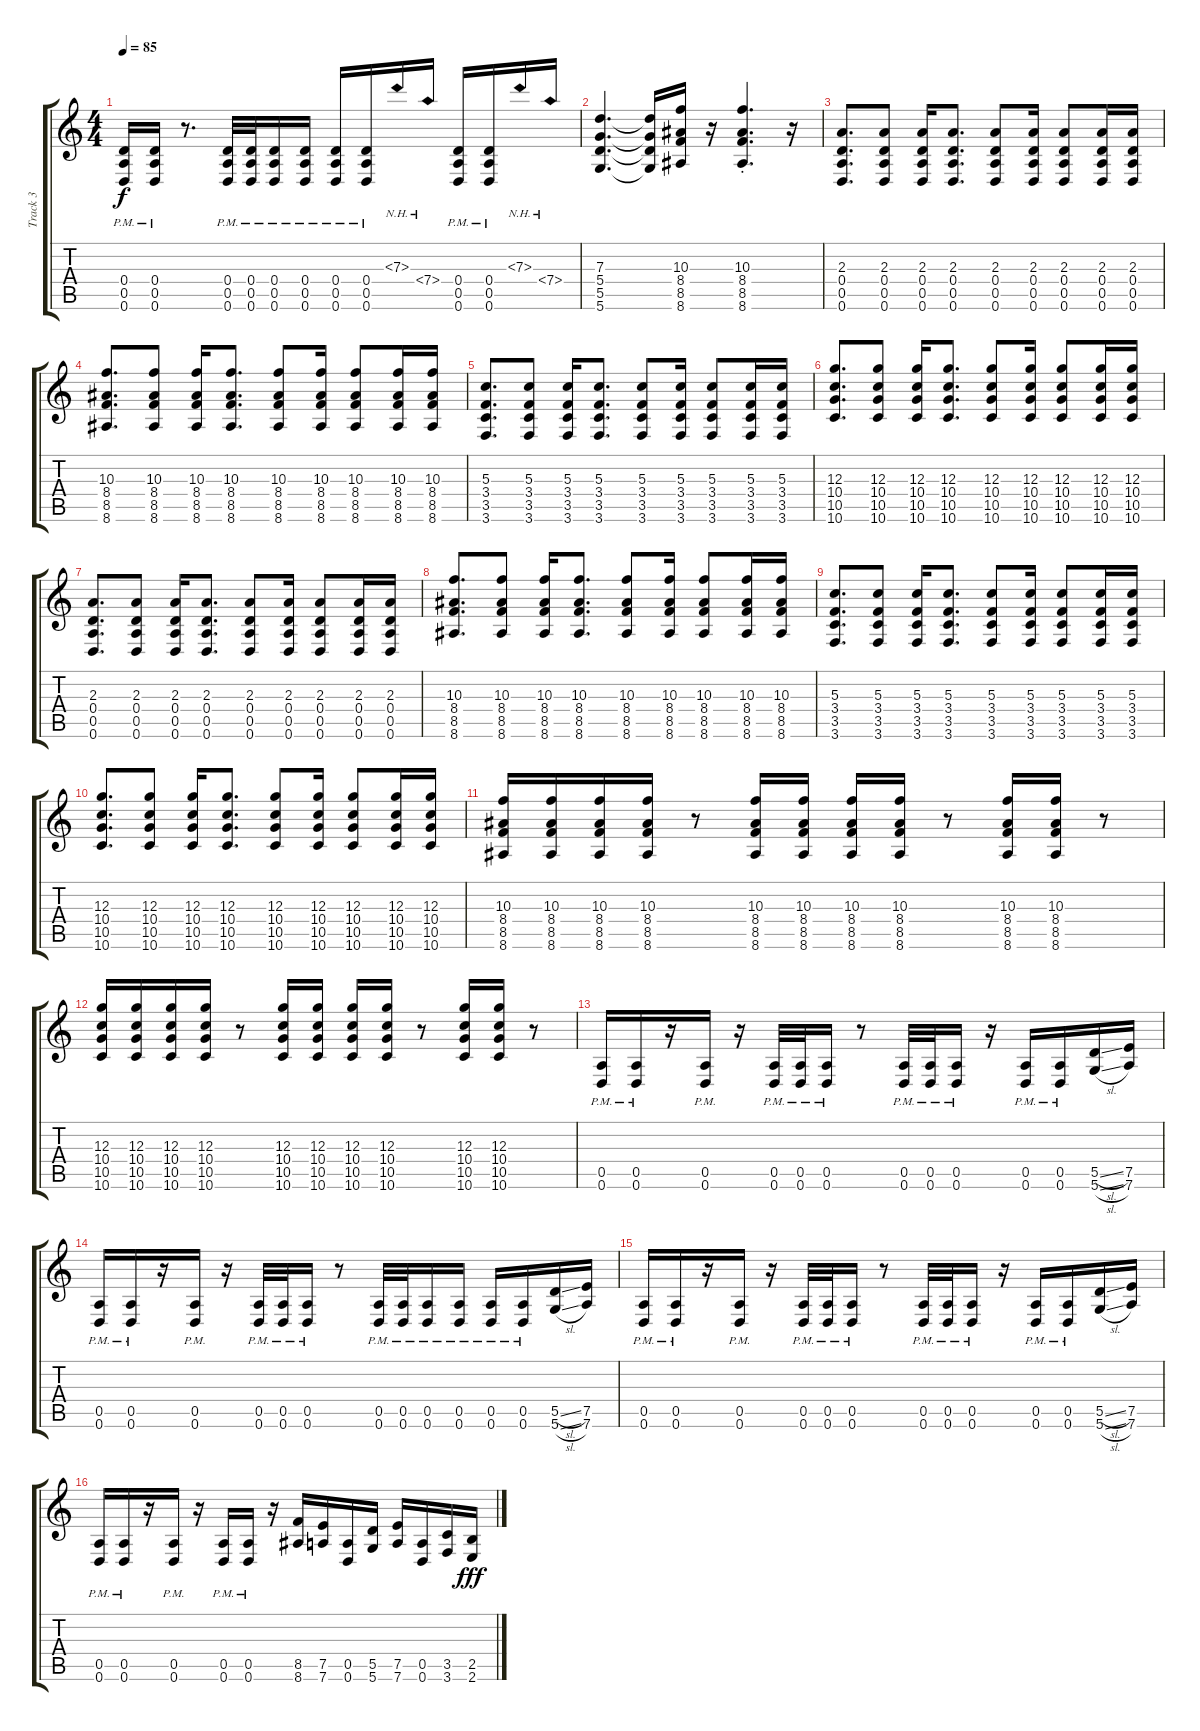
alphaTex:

\track ("Track 3" "Track 3") {instrument distortionguitar}
\staff {score tabs}
\tuning (E4 B3 G3 D3 A2 D2) {hide}
\ts (4 4)
\tempo 85
\clef g2
\ks c
(0.4{pm} 0.5{pm} 0.6{pm}).16{dy f} (0.4{pm} 0.5{pm} 0.6{pm}).16 r.8{d} (0.4{pm} 0.5{pm} 0.6{pm}).32 (0.4{pm} 0.5{pm} 0.6{pm}).32 (0.4{pm} 0.5{pm} 0.6{pm}).16 (0.4{pm} 0.5{pm} 0.6{pm}).16 (0.4{pm} 0.5{pm} 0.6{pm}).16 (0.4{pm} 0.5{pm} 0.6{pm}).16 7.3{nh}.16 7.4{nh}.16 (0.4{pm} 0.5{pm} 0.6{pm}).16 (0.4{pm} 0.5{pm} 0.6{pm}).16 7.3{nh}.16 7.4{nh}.16 |
(7.3 5.4 5.5 5.6).4{d} (7.3{t} 5.4{t} 5.5{t} 5.6{t}).16 (10.3 8.4 8.5 8.6).16 r.16 (10.3{st} 8.4{st} 8.5{st} 8.6{st}).4{d} r.16 |
(2.3 0.4 0.5 0.6).8{d} (2.3 0.4 0.5 0.6).8 (2.3 0.4 0.5 0.6).16 (2.3 0.4 0.5 0.6).8{d} (2.3 0.4 0.5 0.6).8 (2.3 0.4 0.5 0.6).16 (2.3 0.4 0.5 0.6).8 (2.3 0.4 0.5 0.6).16 (2.3 0.4 0.5 0.6).16 |
(10.3 8.4 8.5 8.6).8{d} (10.3 8.4 8.5 8.6).8 (10.3 8.4 8.5 8.6).16 (10.3 8.4 8.5 8.6).8{d} (10.3 8.4 8.5 8.6).8 (10.3 8.4 8.5 8.6).16 (10.3 8.4 8.5 8.6).8 (10.3 8.4 8.5 8.6).16 (10.3 8.4 8.5 8.6).16 |
(5.3 3.4 3.5 3.6).8{d} (5.3 3.4 3.5 3.6).8 (5.3 3.4 3.5 3.6).16 (5.3 3.4 3.5 3.6).8{d} (5.3 3.4 3.5 3.6).8 (5.3 3.4 3.5 3.6).16 (5.3 3.4 3.5 3.6).8 (5.3 3.4 3.5 3.6).16 (5.3 3.4 3.5 3.6).16 |
(12.3 10.4 10.5 10.6).8{d} (12.3 10.4 10.5 10.6).8 (12.3 10.4 10.5 10.6).16 (12.3 10.4 10.5 10.6).8{d} (12.3 10.4 10.5 10.6).8 (12.3 10.4 10.5 10.6).16 (12.3 10.4 10.5 10.6).8 (12.3 10.4 10.5 10.6).16 (12.3 10.4 10.5 10.6).16 |
(2.3 0.4 0.5 0.6).8{d} (2.3 0.4 0.5 0.6).8 (2.3 0.4 0.5 0.6).16 (2.3 0.4 0.5 0.6).8{d} (2.3 0.4 0.5 0.6).8 (2.3 0.4 0.5 0.6).16 (2.3 0.4 0.5 0.6).8 (2.3 0.4 0.5 0.6).16 (2.3 0.4 0.5 0.6).16 |
(10.3 8.4 8.5 8.6).8{d} (10.3 8.4 8.5 8.6).8 (10.3 8.4 8.5 8.6).16 (10.3 8.4 8.5 8.6).8{d} (10.3 8.4 8.5 8.6).8 (10.3 8.4 8.5 8.6).16 (10.3 8.4 8.5 8.6).8 (10.3 8.4 8.5 8.6).16 (10.3 8.4 8.5 8.6).16 |
(5.3 3.4 3.5 3.6).8{d} (5.3 3.4 3.5 3.6).8 (5.3 3.4 3.5 3.6).16 (5.3 3.4 3.5 3.6).8{d} (5.3 3.4 3.5 3.6).8 (5.3 3.4 3.5 3.6).16 (5.3 3.4 3.5 3.6).8 (5.3 3.4 3.5 3.6).16 (5.3 3.4 3.5 3.6).16 |
(12.3 10.4 10.5 10.6).8{d} (12.3 10.4 10.5 10.6).8 (12.3 10.4 10.5 10.6).16 (12.3 10.4 10.5 10.6).8{d} (12.3 10.4 10.5 10.6).8 (12.3 10.4 10.5 10.6).16 (12.3 10.4 10.5 10.6).8 (12.3 10.4 10.5 10.6).16 (12.3 10.4 10.5 10.6).16 |
(10.3 8.4 8.5 8.6).16 (10.3 8.4 8.5 8.6).16 (10.3 8.4 8.5 8.6).16 (10.3 8.4 8.5 8.6).16 r.8 (10.3 8.4 8.5 8.6).16 (10.3 8.4 8.5 8.6).16 (10.3 8.4 8.5 8.6).16 (10.3 8.4 8.5 8.6).16 r.8 (10.3 8.4 8.5 8.6).16 (10.3 8.4 8.5 8.6).16 r.8 |
(12.3 10.4 10.5 10.6).16 (12.3 10.4 10.5 10.6).16 (12.3 10.4 10.5 10.6).16 (12.3 10.4 10.5 10.6).16 r.8 (12.3 10.4 10.5 10.6).16 (12.3 10.4 10.5 10.6).16 (12.3 10.4 10.5 10.6).16 (12.3 10.4 10.5 10.6).16 r.8 (12.3 10.4 10.5 10.6).16 (12.3 10.4 10.5 10.6).16 r.8 |
(0.5{pm} 0.6{pm}).16 (0.5{pm} 0.6{pm}).16 r.16 (0.5{pm} 0.6{pm}).16 r.16 (0.5{pm} 0.6{pm}).32 (0.5{pm} 0.6{pm}).32 (0.5{pm} 0.6{pm}).16 r.8 (0.5{pm} 0.6{pm}).32 (0.5{pm} 0.6{pm}).32 (0.5{pm} 0.6{pm}).16 r.16 (0.5{pm} 0.6{pm}).16 (0.5{pm} 0.6{pm}).16 (5.5{sl} 5.6{sl}).16 (7.5 7.6).16 |
(0.5{pm} 0.6{pm}).16 (0.5{pm} 0.6{pm}).16 r.16 (0.5{pm} 0.6{pm}).16 r.16 (0.5{pm} 0.6{pm}).32 (0.5{pm} 0.6{pm}).32 (0.5{pm} 0.6{pm}).16 r.8 (0.5{pm} 0.6{pm}).32 (0.5{pm} 0.6{pm}).32 (0.5{pm} 0.6{pm}).16 (0.5{pm} 0.6{pm}).16 (0.5{pm} 0.6{pm}).16 (0.5{pm} 0.6{pm}).16 (5.5{sl} 5.6{sl}).16 (7.5 7.6).16 |
(0.5{pm} 0.6{pm}).16 (0.5{pm} 0.6{pm}).16 r.16 (0.5{pm} 0.6{pm}).16 r.16 (0.5{pm} 0.6{pm}).32 (0.5{pm} 0.6{pm}).32 (0.5{pm} 0.6{pm}).16 r.8 (0.5{pm} 0.6{pm}).32 (0.5{pm} 0.6{pm}).32 (0.5{pm} 0.6{pm}).16 r.16 (0.5{pm} 0.6{pm}).16 (0.5{pm} 0.6{pm}).16 (5.5{sl} 5.6{sl}).16 (7.5 7.6).16 |
(0.5{pm} 0.6{pm}).16 (0.5{pm} 0.6{pm}).16 r.16 (0.5{pm} 0.6{pm}).16 r.16 (0.5{pm} 0.6{pm}).16 (0.5{pm} 0.6{pm}).16 r.16 (8.5 8.6).16 (7.5 7.6).16 (0.5 0.6).16 (5.5 5.6).16 (7.5 7.6).16 (0.5 0.6).16 (3.5 3.6).16 (2.5 2.6).16{dy fff}
